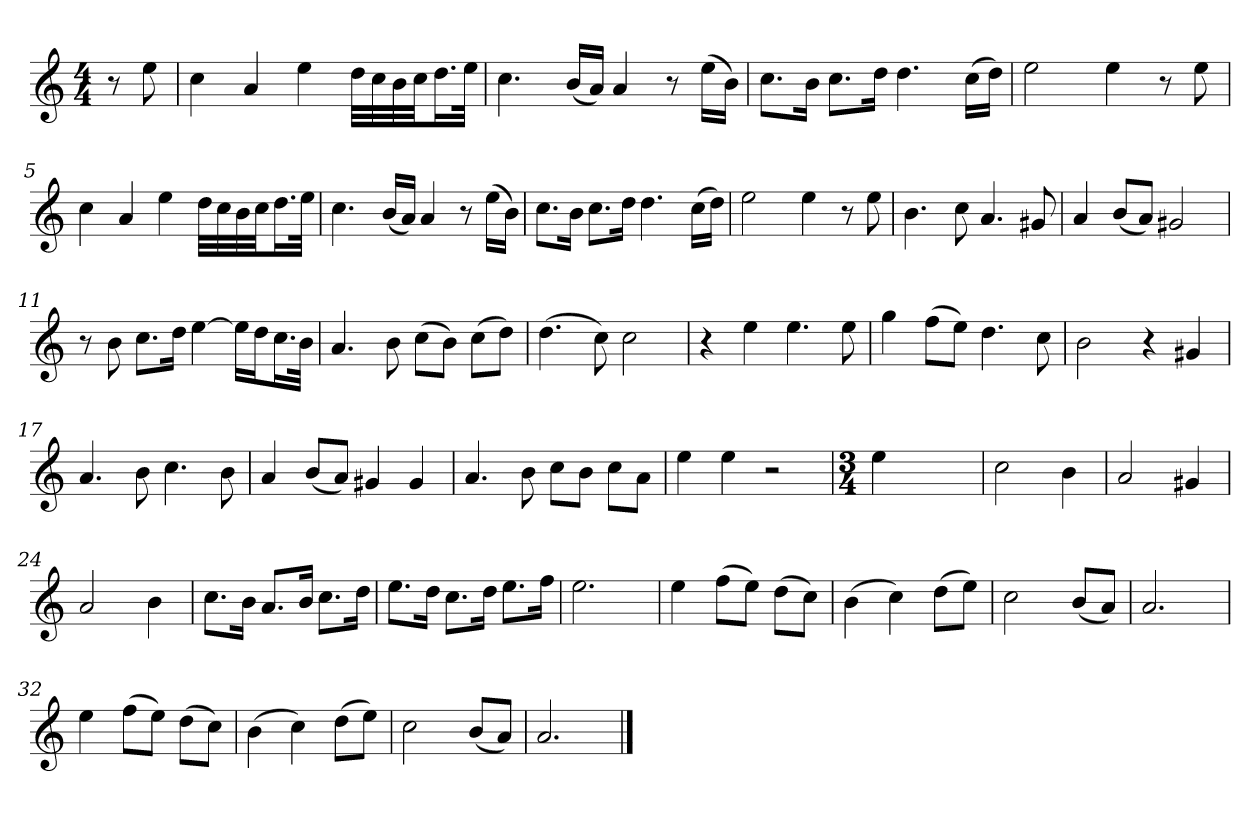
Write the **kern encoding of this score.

**kern
*part1
*staff1
*clefG2
*k[]
*a:
*M4/4
*MM120
=
8r
8ee
=1
4cc
4a
4ee
32dd\LLL
32cc\
32b\
32cc\JJ
16.dd\L
32ee\JJk
=2
4.cc
(16b/LL
16a/JJ)
4a
8r
(16ee\LL
16b\JJ)
=3
8.cc\L
16b\Jk
8.cc\L
16dd\Jk
4.dd
(16cc\LL
16dd\JJ)
=4
2ee
4ee
8r
8ee
=5
4cc
4a
4ee
32dd\LLL
32cc\
32b\
32cc\JJ
16.dd\L
32ee\JJk
=6
4.cc
(16b/LL
16a/JJ)
4a
8r
(16ee\LL
16b\JJ)
=7
8.cc\L
16b\Jk
8.cc\L
16dd\Jk
4.dd
(16cc\LL
16dd\JJ)
=8
2ee
4ee
8r
8ee
=9
4.b
8cc
4.a
8g#X
=10
4a
(8b/L
8a/J)
2g#X
=11
8r
8b
8.cc\L
16dd\Jk
[4ee
16ee\LL]
16dd\J
16.cc\L
32b\JJk
=12
4.a
8b
(8cc\L
8b\J)
(8cc\L
8dd\J)
=13
(4.dd
8cc)
2cc
=14
4r
4ee
4.ee
8ee
=15
4gg
(8ff\L
8ee\J)
4.dd
8cc
=16
2b
4r
4g#X
=17
4.a
8b
4.cc
8b
=18
4a
(8b/L
8a/J)
4g#X
4g#
=19
4.a
8b
8cc\L
8b\J
8cc\L
8a\J
=20
4ee
4ee
2r
=21
*M3/4
4ee
2ryy
=22
2cc
4b
=23
2a
4g#X
=24
2a
4b
=25
8.cc\L
16b\Jk
8.a/L
16b/Jk
8.cc\L
16dd\Jk
=26
8.ee\L
16dd\Jk
8.cc\L
16dd\Jk
8.ee\L
16ff\Jk
=27
2.ee
=28
4ee
(8ff\L
8ee\J)
(8dd\L
8cc\J)
=29
(4b
4cc)
(8dd\L
8ee\J)
=30
2cc
(8b/L
8a/J)
=31
2.a
=32
4ee
(8ff\L
8ee\J)
(8dd\L
8cc\J)
=33
(4b
4cc)
(8dd\L
8ee\J)
=34
2cc
(8b/L
8a/J)
=35
2.a
==
*-
